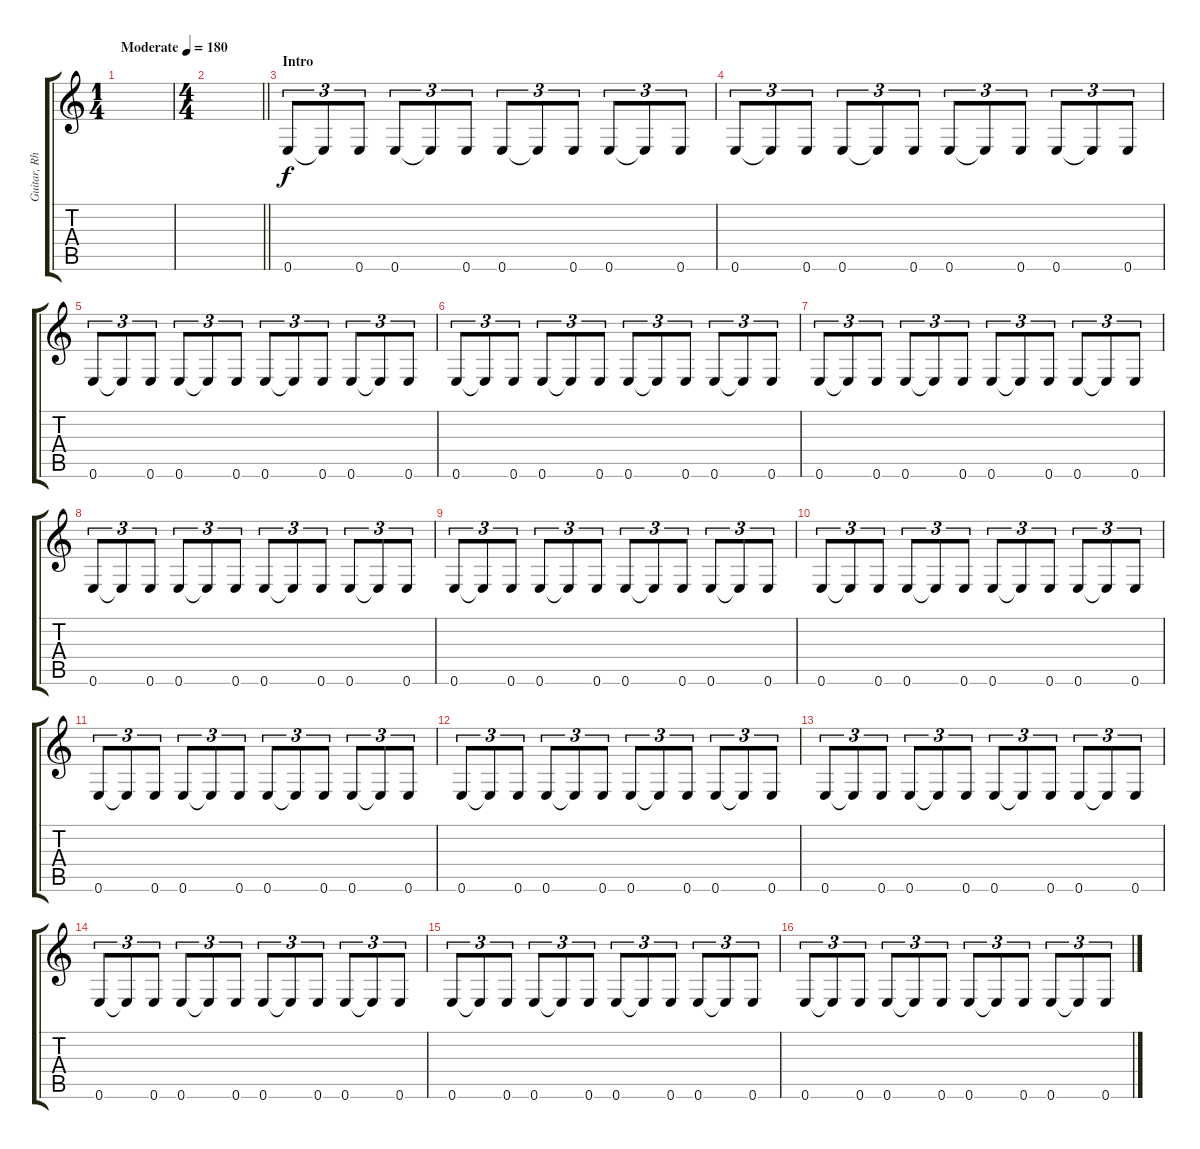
\track ("Guitar, Rhythm" "Guitar, Rh") {instrument overdrivenguitar}
\staff {score tabs}
\tuning (E4 B3 G3 D3 A2 E2) {hide}
\ts (1 4)
\tempo (180 "Moderate")
\clef g2
\ks c
|
\ts (4 4)
\barLineRight lightlight
|
\section ("" "Intro")
0.6.8{tu (3 2)} 0.6{t}.8{tu (3 2)} 0.6.8{tu (3 2)} 0.6.8{tu (3 2)} 0.6{t}.8{tu (3 2)} 0.6.8{tu (3 2)} 0.6.8{tu (3 2)} 0.6{t}.8{tu (3 2)} 0.6.8{tu (3 2)} 0.6.8{tu (3 2)} 0.6{t}.8{tu (3 2)} 0.6.8{tu (3 2)} |
0.6.8{tu (3 2)} 0.6{t}.8{tu (3 2)} 0.6.8{tu (3 2)} 0.6.8{tu (3 2)} 0.6{t}.8{tu (3 2)} 0.6.8{tu (3 2)} 0.6.8{tu (3 2)} 0.6{t}.8{tu (3 2)} 0.6.8{tu (3 2)} 0.6.8{tu (3 2)} 0.6{t}.8{tu (3 2)} 0.6.8{tu (3 2)} |
0.6.8{tu (3 2)} 0.6{t}.8{tu (3 2)} 0.6.8{tu (3 2)} 0.6.8{tu (3 2)} 0.6{t}.8{tu (3 2)} 0.6.8{tu (3 2)} 0.6.8{tu (3 2)} 0.6{t}.8{tu (3 2)} 0.6.8{tu (3 2)} 0.6.8{tu (3 2)} 0.6{t}.8{tu (3 2)} 0.6.8{tu (3 2)} |
0.6.8{tu (3 2)} 0.6{t}.8{tu (3 2)} 0.6.8{tu (3 2)} 0.6.8{tu (3 2)} 0.6{t}.8{tu (3 2)} 0.6.8{tu (3 2)} 0.6.8{tu (3 2)} 0.6{t}.8{tu (3 2)} 0.6.8{tu (3 2)} 0.6.8{tu (3 2)} 0.6{t}.8{tu (3 2)} 0.6.8{tu (3 2)} |
0.6.8{tu (3 2)} 0.6{t}.8{tu (3 2)} 0.6.8{tu (3 2)} 0.6.8{tu (3 2)} 0.6{t}.8{tu (3 2)} 0.6.8{tu (3 2)} 0.6.8{tu (3 2)} 0.6{t}.8{tu (3 2)} 0.6.8{tu (3 2)} 0.6.8{tu (3 2)} 0.6{t}.8{tu (3 2)} 0.6.8{tu (3 2)} |
0.6.8{tu (3 2)} 0.6{t}.8{tu (3 2)} 0.6.8{tu (3 2)} 0.6.8{tu (3 2)} 0.6{t}.8{tu (3 2)} 0.6.8{tu (3 2)} 0.6.8{tu (3 2)} 0.6{t}.8{tu (3 2)} 0.6.8{tu (3 2)} 0.6.8{tu (3 2)} 0.6{t}.8{tu (3 2)} 0.6.8{tu (3 2)} |
0.6.8{tu (3 2)} 0.6{t}.8{tu (3 2)} 0.6.8{tu (3 2)} 0.6.8{tu (3 2)} 0.6{t}.8{tu (3 2)} 0.6.8{tu (3 2)} 0.6.8{tu (3 2)} 0.6{t}.8{tu (3 2)} 0.6.8{tu (3 2)} 0.6.8{tu (3 2)} 0.6{t}.8{tu (3 2)} 0.6.8{tu (3 2)} |
0.6.8{tu (3 2)} 0.6{t}.8{tu (3 2)} 0.6.8{tu (3 2)} 0.6.8{tu (3 2)} 0.6{t}.8{tu (3 2)} 0.6.8{tu (3 2)} 0.6.8{tu (3 2)} 0.6{t}.8{tu (3 2)} 0.6.8{tu (3 2)} 0.6.8{tu (3 2)} 0.6{t}.8{tu (3 2)} 0.6.8{tu (3 2)} |
0.6.8{tu (3 2)} 0.6{t}.8{tu (3 2)} 0.6.8{tu (3 2)} 0.6.8{tu (3 2)} 0.6{t}.8{tu (3 2)} 0.6.8{tu (3 2)} 0.6.8{tu (3 2)} 0.6{t}.8{tu (3 2)} 0.6.8{tu (3 2)} 0.6.8{tu (3 2)} 0.6{t}.8{tu (3 2)} 0.6.8{tu (3 2)} |
0.6.8{tu (3 2)} 0.6{t}.8{tu (3 2)} 0.6.8{tu (3 2)} 0.6.8{tu (3 2)} 0.6{t}.8{tu (3 2)} 0.6.8{tu (3 2)} 0.6.8{tu (3 2)} 0.6{t}.8{tu (3 2)} 0.6.8{tu (3 2)} 0.6.8{tu (3 2)} 0.6{t}.8{tu (3 2)} 0.6.8{tu (3 2)} |
0.6.8{tu (3 2)} 0.6{t}.8{tu (3 2)} 0.6.8{tu (3 2)} 0.6.8{tu (3 2)} 0.6{t}.8{tu (3 2)} 0.6.8{tu (3 2)} 0.6.8{tu (3 2)} 0.6{t}.8{tu (3 2)} 0.6.8{tu (3 2)} 0.6.8{tu (3 2)} 0.6{t}.8{tu (3 2)} 0.6.8{tu (3 2)} |
0.6.8{tu (3 2)} 0.6{t}.8{tu (3 2)} 0.6.8{tu (3 2)} 0.6.8{tu (3 2)} 0.6{t}.8{tu (3 2)} 0.6.8{tu (3 2)} 0.6.8{tu (3 2)} 0.6{t}.8{tu (3 2)} 0.6.8{tu (3 2)} 0.6.8{tu (3 2)} 0.6{t}.8{tu (3 2)} 0.6.8{tu (3 2)} |
0.6.8{tu (3 2)} 0.6{t}.8{tu (3 2)} 0.6.8{tu (3 2)} 0.6.8{tu (3 2)} 0.6{t}.8{tu (3 2)} 0.6.8{tu (3 2)} 0.6.8{tu (3 2)} 0.6{t}.8{tu (3 2)} 0.6.8{tu (3 2)} 0.6.8{tu (3 2)} 0.6{t}.8{tu (3 2)} 0.6.8{tu (3 2)} |
0.6.8{tu (3 2)} 0.6{t}.8{tu (3 2)} 0.6.8{tu (3 2)} 0.6.8{tu (3 2)} 0.6{t}.8{tu (3 2)} 0.6.8{tu (3 2)} 0.6.8{tu (3 2)} 0.6{t}.8{tu (3 2)} 0.6.8{tu (3 2)} 0.6.8{tu (3 2)} 0.6{t}.8{tu (3 2)} 0.6.8{tu (3 2)}
